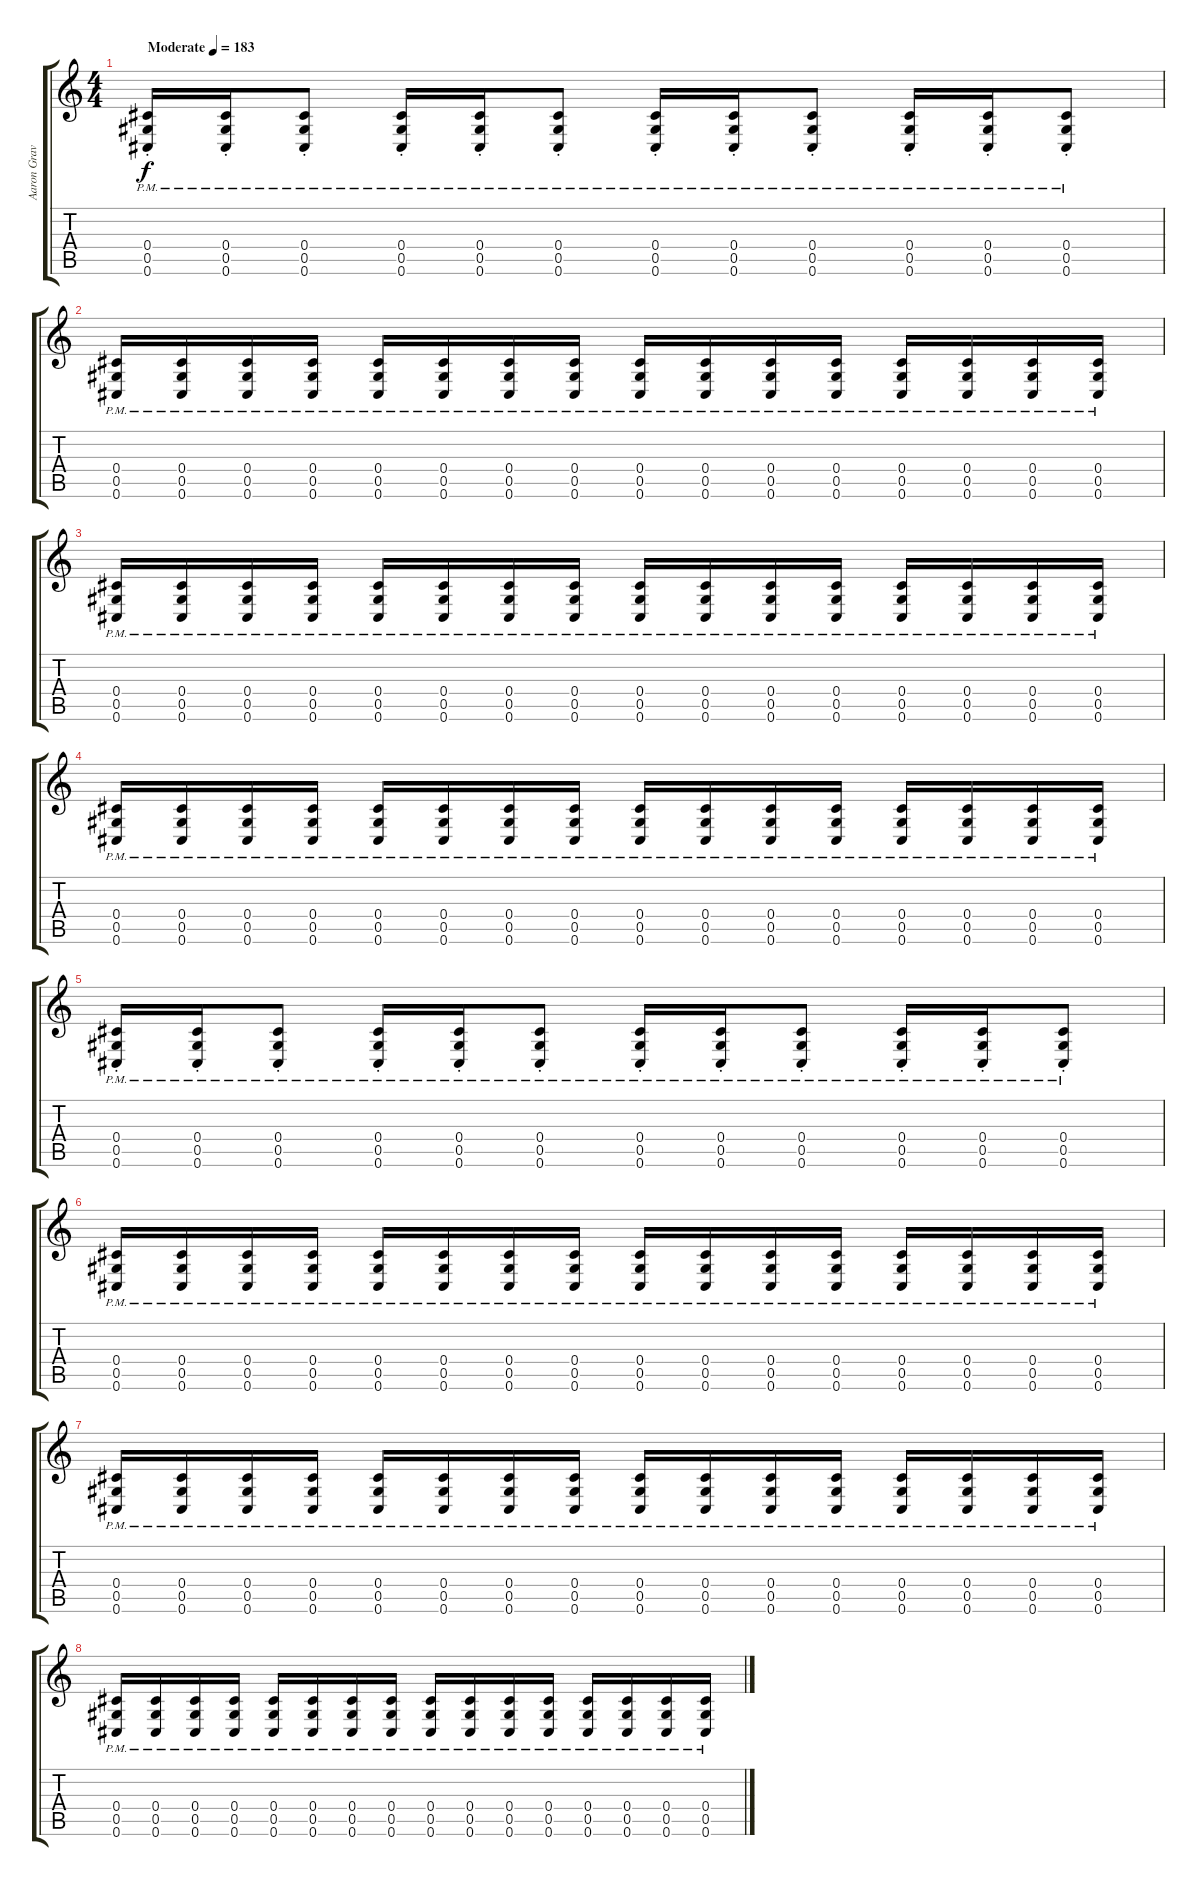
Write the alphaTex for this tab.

\track ("Aaron Graves" "Aaron Grav") {instrument overdrivenguitar}
\staff {score tabs}
\tuning (Eb4 Bb3 Gb3 Db3 Ab2 Db2) {hide}
\ts (4 4)
\tempo (183 "Moderate")
\clef g2
\ks c
(0.4{pm st} 0.5{pm st} 0.6{pm st}).16{dy f instrument overdrivenguitar} (0.4{pm st} 0.5{pm st} 0.6{pm st}).16 (0.4{pm st} 0.5{pm st} 0.6{pm st}).8 (0.4{pm st} 0.5{pm st} 0.6{pm st}).16 (0.4{pm st} 0.5{pm st} 0.6{pm st}).16 (0.4{pm st} 0.5{pm st} 0.6{pm st}).8 (0.4{pm st} 0.5{pm st} 0.6{pm st}).16 (0.4{pm st} 0.5{pm st} 0.6{pm st}).16 (0.4{pm st} 0.5{pm st} 0.6{pm st}).8 (0.4{pm st} 0.5{pm st} 0.6{pm st}).16 (0.4{pm st} 0.5{pm st} 0.6{pm st}).16 (0.4{pm st} 0.5{pm st} 0.6{pm st}).8 |
(0.4{pm} 0.5{pm} 0.6{pm}).16 (0.4{pm} 0.5{pm} 0.6{pm}).16 (0.4{pm} 0.5{pm} 0.6{pm}).16 (0.4{pm} 0.5{pm} 0.6{pm}).16 (0.4{pm} 0.5{pm} 0.6{pm}).16 (0.4{pm} 0.5{pm} 0.6{pm}).16 (0.4{pm} 0.5{pm} 0.6{pm}).16 (0.4{pm} 0.5{pm} 0.6{pm}).16 (0.4{pm} 0.5{pm} 0.6{pm}).16 (0.4{pm} 0.5{pm} 0.6{pm}).16 (0.4{pm} 0.5{pm} 0.6{pm}).16 (0.4{pm} 0.5{pm} 0.6{pm}).16 (0.4{pm} 0.5{pm} 0.6{pm}).16 (0.4{pm} 0.5{pm} 0.6{pm}).16 (0.4{pm} 0.5{pm} 0.6{pm}).16 (0.4{pm} 0.5{pm} 0.6{pm}).16 |
(0.4{pm} 0.5{pm} 0.6{pm}).16 (0.4{pm} 0.5{pm} 0.6{pm}).16 (0.4{pm} 0.5{pm} 0.6{pm}).16 (0.4{pm} 0.5{pm} 0.6{pm}).16 (0.4{pm} 0.5{pm} 0.6{pm}).16 (0.4{pm} 0.5{pm} 0.6{pm}).16 (0.4{pm} 0.5{pm} 0.6{pm}).16 (0.4{pm} 0.5{pm} 0.6{pm}).16 (0.4{pm} 0.5{pm} 0.6{pm}).16 (0.4{pm} 0.5{pm} 0.6{pm}).16 (0.4{pm} 0.5{pm} 0.6{pm}).16 (0.4{pm} 0.5{pm} 0.6{pm}).16 (0.4{pm} 0.5{pm} 0.6{pm}).16 (0.4{pm} 0.5{pm} 0.6{pm}).16 (0.4{pm} 0.5{pm} 0.6{pm}).16 (0.4{pm} 0.5{pm} 0.6{pm}).16 |
(0.4{pm} 0.5{pm} 0.6{pm}).16 (0.4{pm} 0.5{pm} 0.6{pm}).16 (0.4{pm} 0.5{pm} 0.6{pm}).16 (0.4{pm} 0.5{pm} 0.6{pm}).16 (0.4{pm} 0.5{pm} 0.6{pm}).16 (0.4{pm} 0.5{pm} 0.6{pm}).16 (0.4{pm} 0.5{pm} 0.6{pm}).16 (0.4{pm} 0.5{pm} 0.6{pm}).16 (0.4{pm} 0.5{pm} 0.6{pm}).16 (0.4{pm} 0.5{pm} 0.6{pm}).16 (0.4{pm} 0.5{pm} 0.6{pm}).16 (0.4{pm} 0.5{pm} 0.6{pm}).16 (0.4{pm} 0.5{pm} 0.6{pm}).16 (0.4{pm} 0.5{pm} 0.6{pm}).16 (0.4{pm} 0.5{pm} 0.6{pm}).16 (0.4{pm} 0.5{pm} 0.6{pm}).16 |
(0.4{pm st} 0.5{pm st} 0.6{pm st}).16 (0.4{pm st} 0.5{pm st} 0.6{pm st}).16 (0.4{pm st} 0.5{pm st} 0.6{pm st}).8 (0.4{pm st} 0.5{pm st} 0.6{pm st}).16 (0.4{pm st} 0.5{pm st} 0.6{pm st}).16 (0.4{pm st} 0.5{pm st} 0.6{pm st}).8 (0.4{pm st} 0.5{pm st} 0.6{pm st}).16 (0.4{pm st} 0.5{pm st} 0.6{pm st}).16 (0.4{pm st} 0.5{pm st} 0.6{pm st}).8 (0.4{pm st} 0.5{pm st} 0.6{pm st}).16 (0.4{pm st} 0.5{pm st} 0.6{pm st}).16 (0.4{pm st} 0.5{pm st} 0.6{pm st}).8 |
(0.4{pm} 0.5{pm} 0.6{pm}).16 (0.4{pm} 0.5{pm} 0.6{pm}).16 (0.4{pm} 0.5{pm} 0.6{pm}).16 (0.4{pm} 0.5{pm} 0.6{pm}).16 (0.4{pm} 0.5{pm} 0.6{pm}).16 (0.4{pm} 0.5{pm} 0.6{pm}).16 (0.4{pm} 0.5{pm} 0.6{pm}).16 (0.4{pm} 0.5{pm} 0.6{pm}).16 (0.4{pm} 0.5{pm} 0.6{pm}).16 (0.4{pm} 0.5{pm} 0.6{pm}).16 (0.4{pm} 0.5{pm} 0.6{pm}).16 (0.4{pm} 0.5{pm} 0.6{pm}).16 (0.4{pm} 0.5{pm} 0.6{pm}).16 (0.4{pm} 0.5{pm} 0.6{pm}).16 (0.4{pm} 0.5{pm} 0.6{pm}).16 (0.4{pm} 0.5{pm} 0.6{pm}).16 |
(0.4{pm} 0.5{pm} 0.6{pm}).16 (0.4{pm} 0.5{pm} 0.6{pm}).16 (0.4{pm} 0.5{pm} 0.6{pm}).16 (0.4{pm} 0.5{pm} 0.6{pm}).16 (0.4{pm} 0.5{pm} 0.6{pm}).16 (0.4{pm} 0.5{pm} 0.6{pm}).16 (0.4{pm} 0.5{pm} 0.6{pm}).16 (0.4{pm} 0.5{pm} 0.6{pm}).16 (0.4{pm} 0.5{pm} 0.6{pm}).16 (0.4{pm} 0.5{pm} 0.6{pm}).16 (0.4{pm} 0.5{pm} 0.6{pm}).16 (0.4{pm} 0.5{pm} 0.6{pm}).16 (0.4{pm} 0.5{pm} 0.6{pm}).16 (0.4{pm} 0.5{pm} 0.6{pm}).16 (0.4{pm} 0.5{pm} 0.6{pm}).16 (0.4{pm} 0.5{pm} 0.6{pm}).16 |
(0.4{pm} 0.5{pm} 0.6{pm}).16 (0.4{pm} 0.5{pm} 0.6{pm}).16 (0.4{pm} 0.5{pm} 0.6{pm}).16 (0.4{pm} 0.5{pm} 0.6{pm}).16 (0.4{pm} 0.5{pm} 0.6{pm}).16 (0.4{pm} 0.5{pm} 0.6{pm}).16 (0.4{pm} 0.5{pm} 0.6{pm}).16 (0.4{pm} 0.5{pm} 0.6{pm}).16 (0.4{pm} 0.5{pm} 0.6{pm}).16 (0.4{pm} 0.5{pm} 0.6{pm}).16 (0.4{pm} 0.5{pm} 0.6{pm}).16 (0.4{pm} 0.5{pm} 0.6{pm}).16 (0.4{pm} 0.5{pm} 0.6{pm}).16 (0.4{pm} 0.5{pm} 0.6{pm}).16 (0.4{pm} 0.5{pm} 0.6{pm}).16 (0.4{pm} 0.5{pm} 0.6{pm}).16
